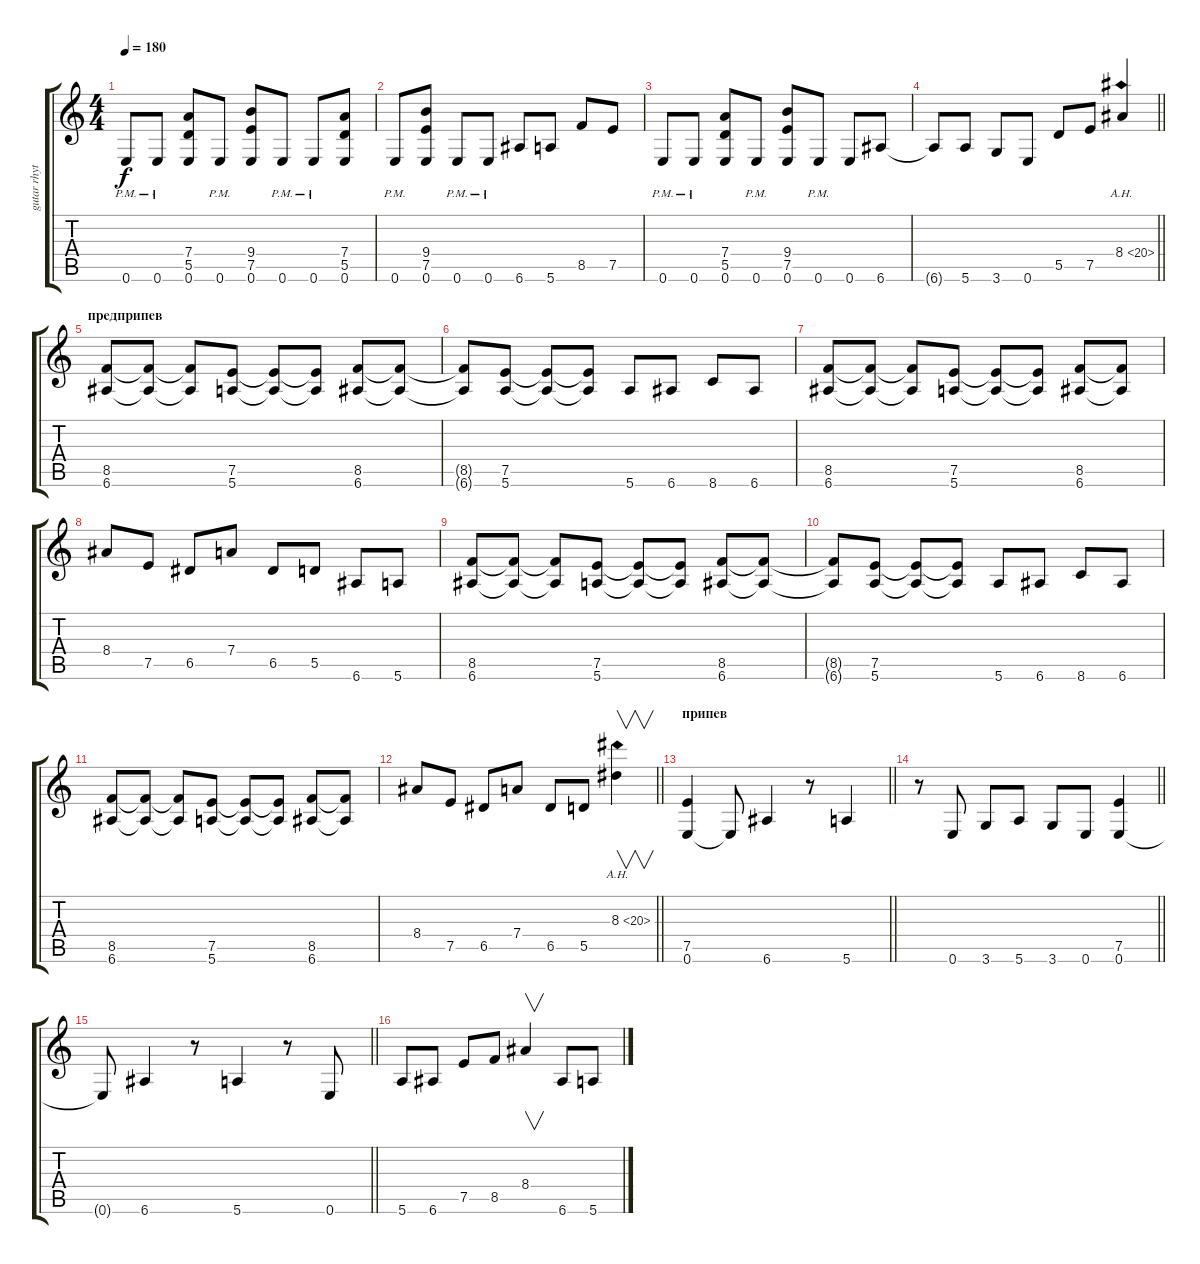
\track ("gutar rhythm" "gutar rhyt") {instrument overdrivenguitar}
\staff {score tabs}
\tuning (E4 B3 G3 D3 A2 E2) {hide}
\ts (4 4)
\tempo 180
\clef g2
\ks c
0.6{pm}.8{dy f} 0.6{pm}.8 (7.4 5.5 0.6).8 0.6{pm}.8 (9.4 7.5 0.6).8 0.6{pm}.8 0.6{pm}.8 (7.4 5.5 0.6).8 |
0.6{pm}.8 (9.4 7.5 0.6).8 0.6{pm}.8 0.6{pm}.8 6.6.8 5.6.8 8.5.8 7.5.8 |
0.6{pm}.8 0.6{pm}.8 (7.4 5.5 0.6).8 0.6{pm}.8 (9.4 7.5 0.6).8 0.6{pm}.8 0.6.8 6.6.8 |
\barLineRight lightlight
6.6{t}.8 5.6.8 3.6.8 0.6.8 5.5.8 7.5.8 8.4{ah 12}.4 |
\section ("" "предприпев")
(8.5 6.6).8 (8.5{t} 6.6{t}).8 (8.5{t} 6.6{t}).8 (7.5 5.6).8 (7.5{t} 5.6{t}).8 (7.5{t} 5.6{t}).8 (8.5 6.6).8 (8.5{t} 6.6{t}).8 |
(8.5{t} 6.6{t}).8 (7.5 5.6).8 (7.5{t} 5.6{t}).8 (7.5{t} 5.6{t}).8 5.6.8 6.6.8 8.6.8 6.6.8 |
(8.5 6.6).8 (8.5{t} 6.6{t}).8 (8.5{t} 6.6{t}).8 (7.5 5.6).8 (7.5{t} 5.6{t}).8 (7.5{t} 5.6{t}).8 (8.5 6.6).8 (8.5{t} 6.6{t}).8 |
8.4.8 7.5.8 6.5.8 7.4.8 6.5.8 5.5.8 6.6.8 5.6.8 |
(8.5 6.6).8 (8.5{t} 6.6{t}).8 (8.5{t} 6.6{t}).8 (7.5 5.6).8 (7.5{t} 5.6{t}).8 (7.5{t} 5.6{t}).8 (8.5 6.6).8 (8.5{t} 6.6{t}).8 |
(8.5{t} 6.6{t}).8 (7.5 5.6).8 (7.5{t} 5.6{t}).8 (7.5{t} 5.6{t}).8 5.6.8 6.6.8 8.6.8 6.6.8 |
(8.5 6.6).8 (8.5{t} 6.6{t}).8 (8.5{t} 6.6{t}).8 (7.5 5.6).8 (7.5{t} 5.6{t}).8 (7.5{t} 5.6{t}).8 (8.5 6.6).8 (8.5{t} 6.6{t}).8 |
\barLineRight lightlight
8.4.8 7.5.8 6.5.8 7.4.8 6.5.8 5.5.8 8.3{ah 12}.4{v} |
\section ("" "припев")
\barLineRight lightlight
(7.5 0.6).4 0.6{t}.8 6.6.4 r.8 5.6.4 |
\barLineRight lightlight
r.8 0.6.8 3.6.8 5.6.8 3.6.8 0.6.8 (7.5 0.6).4 |
\barLineRight lightlight
0.6{t}.8 6.6.4 r.8 5.6.4 r.8 0.6.8 |
5.6.8 6.6.8 7.5.8 8.5.8 8.4.4{v} 6.6.8 5.6.8
